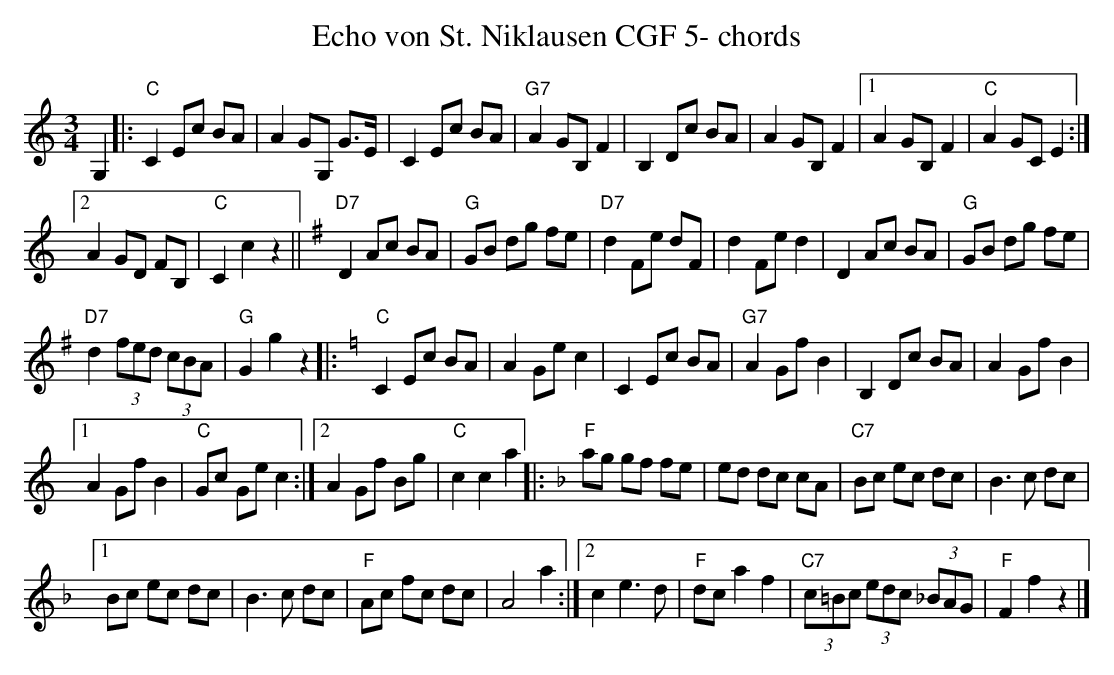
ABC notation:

X:1
T:Echo von St. Niklausen CGF 5- chords
M:3/4
L:1/8
K:Cmaj%%MIDI gchordon
G,2 |: "C"C2 Ec BA | A2 GG, G>E | C2 Ec BA | "G7"A2 GB, F2 | B,2 Dc BA | A2 GB, F2 |1 A2 GB, F2 | "C"A2 GC E2 :|2
A2 GD FB, | "C"C2 c2 z2 || [K:Gmaj] "D7"D2 Ac BA | "G"GB dg fe | "D7"d2 Fe dF | d2 Fe d2 | D2 Ac BA | "G"GB dg fe |
"D7"d2 (3fed (3cBA | "G"G2 g2 z2 |: [K:Cmaj] "C"C2 Ec BA | A2 Ge c2 | C2 Ec BA | "G7"A2 Gf B2 | B,2 Dc BA | A2 Gf B2 |1
A2 Gf B2 | "C"Gc Ge c2 :|2 A2 Gf Bg | "C"c2c2a2 |: [K:Fmaj] "F"ag gf fe | ed dc cA | "C7"Bc ec dc | B3 c dc |1
Bc ec dc | B3 c dc | "F"Ac fc dc | A4 a2 :|2 c2 e3 d | "F"dc a2 f2 | "C7"(3c=Bc (3edc (3_BAG | "F"F2 f2 z2 |]
